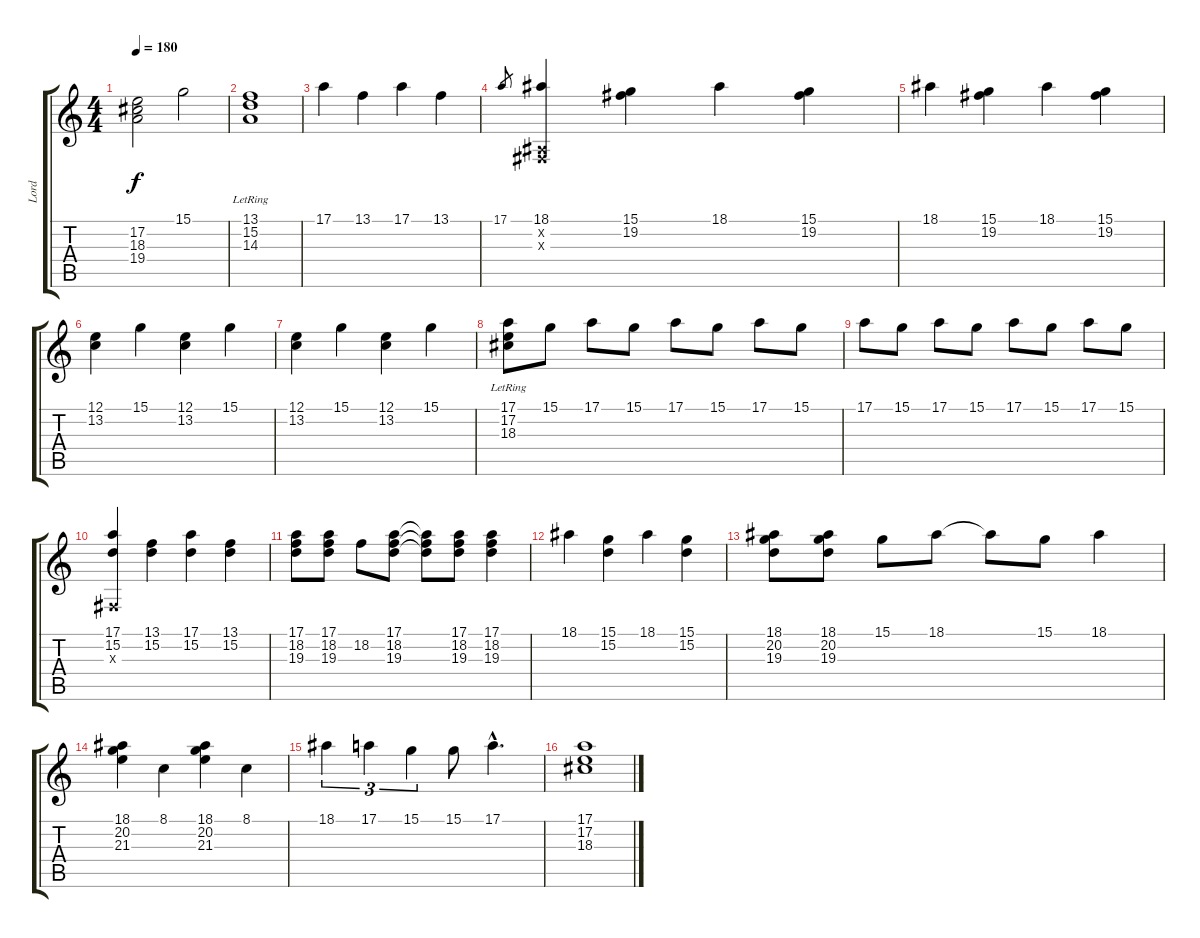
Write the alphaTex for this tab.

\track ("Lord" "Lord") {instrument rockorgan}
\staff {score tabs}
\tuning (E4 B3 G3 D3 A2 E2) {hide}
\ts (4 4)
\tempo 180
\clef g2
\ks c
(17.2{t} 18.3{t} 19.4{t}).2{dy f} 15.1.2 |
(13.1 15.2{lr} 14.3{lr}).1 |
17.1.4 13.1.4 17.1.4 13.1.4 |
17.1.8{gr} (18.1 -1.2{x} -1.3{x}).4 (15.1 19.2).4 18.1.4 (15.1 19.2).4 |
18.1.4 (15.1 19.2).4 18.1.4 (15.1 19.2).4 |
(12.1 13.2).4 15.1.4 (12.1 13.2).4 15.1.4 |
(12.1 13.2).4 15.1.4 (12.1 13.2).4 15.1.4 |
(17.1 17.2{lr} 18.3{lr}).8 15.1.8 17.1.8 15.1.8 17.1.8 15.1.8 17.1.8 15.1.8 |
17.1.8 15.1.8 17.1.8 15.1.8 17.1.8 15.1.8 17.1.8 15.1.8 |
(17.1 15.2 -1.3{x}).4 (13.1 15.2).4 (17.1 15.2).4 (13.1 15.2).4 |
(17.1 18.2 19.3).8 (17.1 18.2 19.3).8 18.2.8 (17.1 18.2 19.3).8 (17.1{t} 18.2{t} 19.3{t}).8 (17.1 18.2 19.3).8 (17.1 18.2 19.3).4 |
18.1.4 (15.1 15.2).4 18.1.4 (15.1 15.2).4 |
(18.1 20.2 19.3).8 (18.1 20.2 19.3).8 15.1.8 18.1.8 18.1{t}.8 15.1.8 18.1.4 |
(18.1 20.2 21.3).4 8.1.4 (18.1 20.2 21.3).4 8.1.4 |
18.1.4{tu (3 2)} 17.1.4{tu (3 2)} 15.1.4{tu (3 2)} 15.1.8 17.1{hac}.4{d} |
(17.1 17.2 18.3).1
